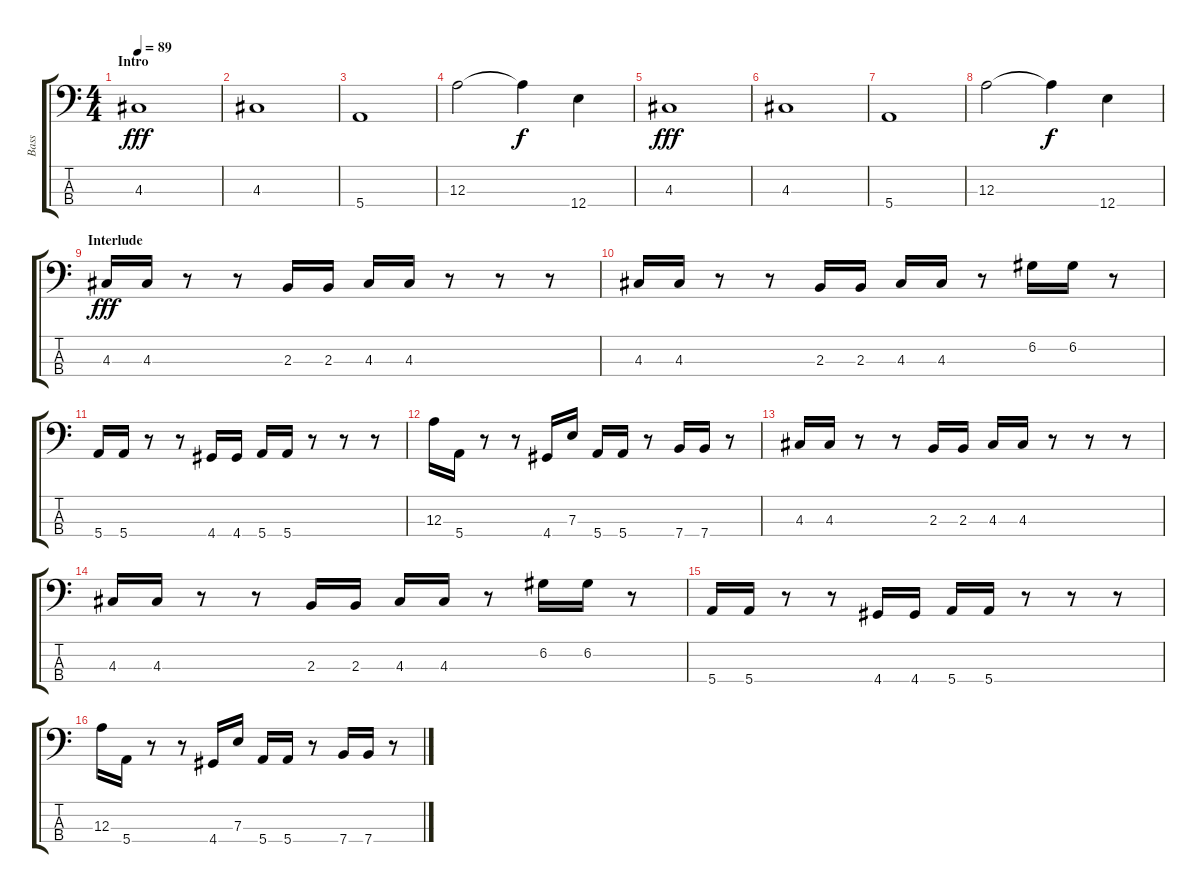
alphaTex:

\track ("Bass" "Bass") {instrument fretlessbass}
\staff {score tabs}
\tuning (G2 D2 A1 E1) {hide}
\ts (4 4)
\section ("" "Intro")
\tempo 89
\clef f4
\ks c
4.3.1{dy fff instrument fretlessbass} |
4.3.1 |
5.4.1 |
12.3.2 12.3{t}.4{dy f} 12.4.4 |
4.3.1{dy fff} |
4.3.1 |
5.4.1 |
12.3.2 12.3{t}.4{dy f} 12.4.4 |
\section ("" "Interlude")
4.3.16{dy fff} 4.3.16 r.8 r.8 2.3.16 2.3.16 4.3.16 4.3.16 r.8 r.8 r.8 |
4.3.16 4.3.16 r.8 r.8 2.3.16 2.3.16 4.3.16 4.3.16 r.8 6.2.16 6.2.16 r.8 |
5.4.16 5.4.16 r.8 r.8 4.4.16 4.4.16 5.4.16 5.4.16 r.8 r.8 r.8 |
12.3.16 5.4.16 r.8 r.8 4.4.16 7.3.16 5.4.16 5.4.16 r.8 7.4.16 7.4.16 r.8 |
4.3.16 4.3.16 r.8 r.8 2.3.16 2.3.16 4.3.16 4.3.16 r.8 r.8 r.8 |
4.3.16 4.3.16 r.8 r.8 2.3.16 2.3.16 4.3.16 4.3.16 r.8 6.2.16 6.2.16 r.8 |
5.4.16 5.4.16 r.8 r.8 4.4.16 4.4.16 5.4.16 5.4.16 r.8 r.8 r.8 |
12.3.16 5.4.16 r.8 r.8 4.4.16 7.3.16 5.4.16 5.4.16 r.8 7.4.16 7.4.16 r.8
